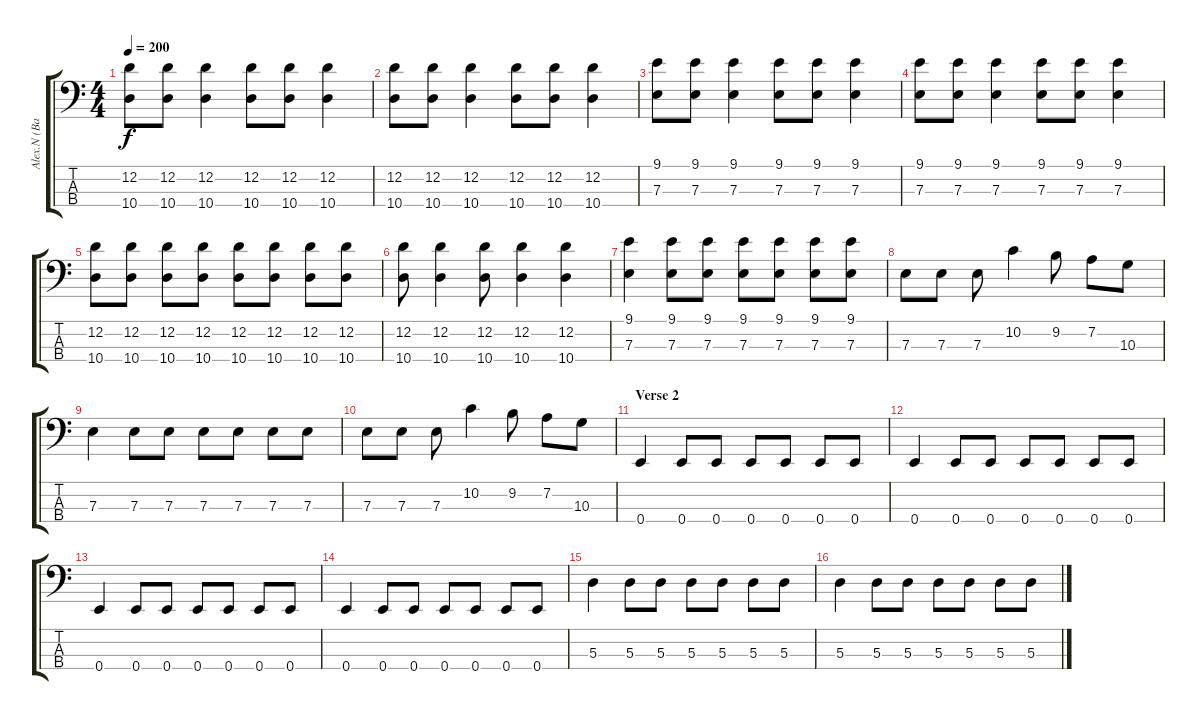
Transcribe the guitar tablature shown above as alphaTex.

\track ("Alex.N (Bass)" "Alex.N (Ba") {instrument electricbasspick}
\staff {score tabs}
\tuning (G2 D2 A1 E1) {hide}
\ts (4 4)
\tempo 200
\clef f4
\ks c
(12.2 10.4).8{dy f} (12.2 10.4).8 (12.2 10.4).4 (12.2 10.4).8 (12.2 10.4).8 (12.2 10.4).4 |
(12.2 10.4).8 (12.2 10.4).8 (12.2 10.4).4 (12.2 10.4).8 (12.2 10.4).8 (12.2 10.4).4 |
(9.1 7.3).8 (9.1 7.3).8 (9.1 7.3).4 (9.1 7.3).8 (9.1 7.3).8 (9.1 7.3).4 |
(9.1 7.3).8 (9.1 7.3).8 (9.1 7.3).4 (9.1 7.3).8 (9.1 7.3).8 (9.1 7.3).4 |
(12.2 10.4).8 (12.2 10.4).8 (12.2 10.4).8 (12.2 10.4).8 (12.2 10.4).8 (12.2 10.4).8 (12.2 10.4).8 (12.2 10.4).8 |
(12.2 10.4).8 (12.2 10.4).4 (12.2 10.4).8 (12.2 10.4).4 (12.2 10.4).4 |
(9.1 7.3).4 (9.1 7.3).8 (9.1 7.3).8 (9.1 7.3).8 (9.1 7.3).8 (9.1 7.3).8 (9.1 7.3).8 |
7.3.8 7.3.8 7.3.8 10.2.4 9.2.8 7.2.8 10.3.8 |
7.3.4 7.3.8 7.3.8 7.3.8 7.3.8 7.3.8 7.3.8 |
7.3.8 7.3.8 7.3.8 10.2.4 9.2.8 7.2.8 10.3.8 |
\section ("" "Verse 2")
0.4.4 0.4.8 0.4.8 0.4.8 0.4.8 0.4.8 0.4.8 |
0.4.4 0.4.8 0.4.8 0.4.8 0.4.8 0.4.8 0.4.8 |
0.4.4 0.4.8 0.4.8 0.4.8 0.4.8 0.4.8 0.4.8 |
0.4.4 0.4.8 0.4.8 0.4.8 0.4.8 0.4.8 0.4.8 |
5.3.4 5.3.8 5.3.8 5.3.8 5.3.8 5.3.8 5.3.8 |
5.3.4 5.3.8 5.3.8 5.3.8 5.3.8 5.3.8 5.3.8
